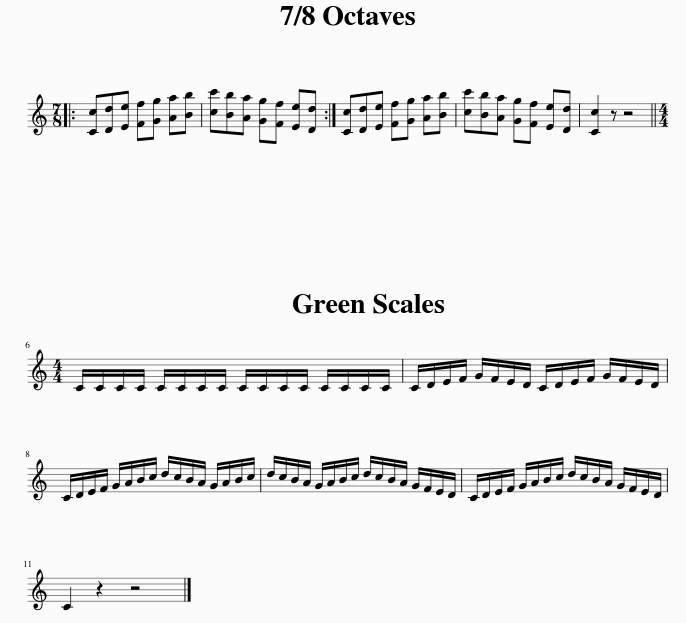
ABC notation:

X:1
L:1/8
M:7/8
I:linebreak $
K:C
V:1 treble
V:1
|: [Cc][Dd][Ee] [Ff][Gg] [Aa][Bb] | [cc'][Bb][Aa] [Gg][Ff] [Ee][Dd] :| [Cc][Dd][Ee] [Ff][Gg] [Aa][Bb] | [cc'][Bb][Aa] [Gg][Ff] [Ee][Dd] |[K:C] [Cc]2 z z4 ||$ %5
[M:4/4] C/C/C/C/ C/C/C/C/ C/C/C/C/ C/C/C/C/ | C/D/E/F/ G/F/E/D/ C/D/E/F/ G/F/E/D/ |$ C/D/E/F/ G/A/B/c/ d/c/B/A/ G/A/B/c/ | d/c/B/A/ G/A/B/c/ d/c/B/A/ G/F/E/D/ | C/D/E/F/ G/A/B/c/ d/c/B/A/ G/F/E/D/ |$ %10
 C2 z2 z4 |] %11
